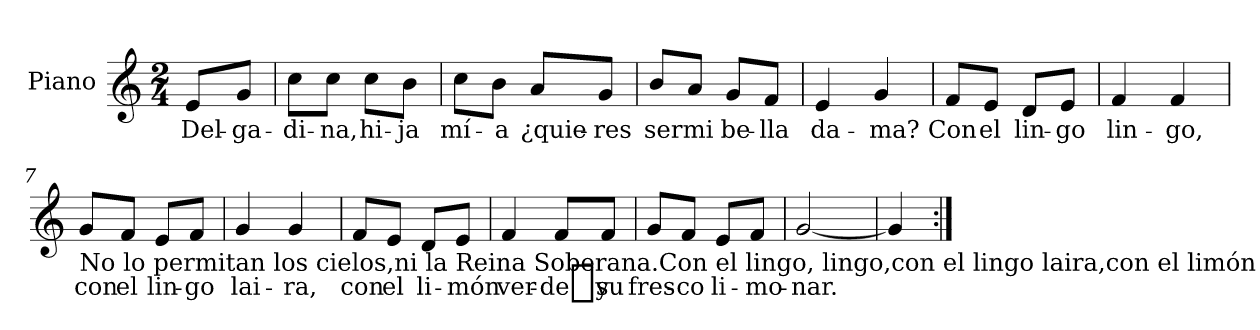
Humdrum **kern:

**kern	**text
*part1	*part1
*staff1	*staff1
*I"Piano	*
*I'Pno	*
*clefG2	*
*k[]	*
*M2/4	*
=	=
8e/L	Del-
*MM110	*
8g/J	-ga-
=1	=1
8cc\L	-di-
8cc\J	-na,
8cc\L	hi-
8b\J	-ja
=2	=2
8cc\L	mí-
8b\J	-a
8a/L	¿quie-
8g/J	-res
=3	=3
8b/L	ser
8a/J	mi
8g/L	be-
8f/J	-lla
=4	=4
4e/	da-
4g/	-ma?
=5	=5
8f/L	Con
8e/J	el
8d/L	lin-
8e/J	-go
=6	=6
4f/	lin-
4f/	-go,
!!LO:LB:g=z
=7	=7
!LO:TX:b:t=No lo permitan los cielos,ni la Reina Soberana.Con el lingo, lingo,con el lingo laira,con el limón verde,y su fresco limonar.	!
8g/L	con
8f/J	el
8e/L	lin-
8f/J	-go
=8	=8
4g/	lai-
4g/	-ra,
=9	=9
8f/L	con
8e/J	el
8d/L	li-
8e/J	-món
=10	=10
4f/	ver-
8f/L	-de_y
8f/J	su
=11	=11
8g/L	fres-
8f/J	-co
8e/L	li-
8f/J	-mo-
=12	=12
[2g/	-nar.
=13	=13
4g/]	.
=:|!	=:|!
*-	*-
